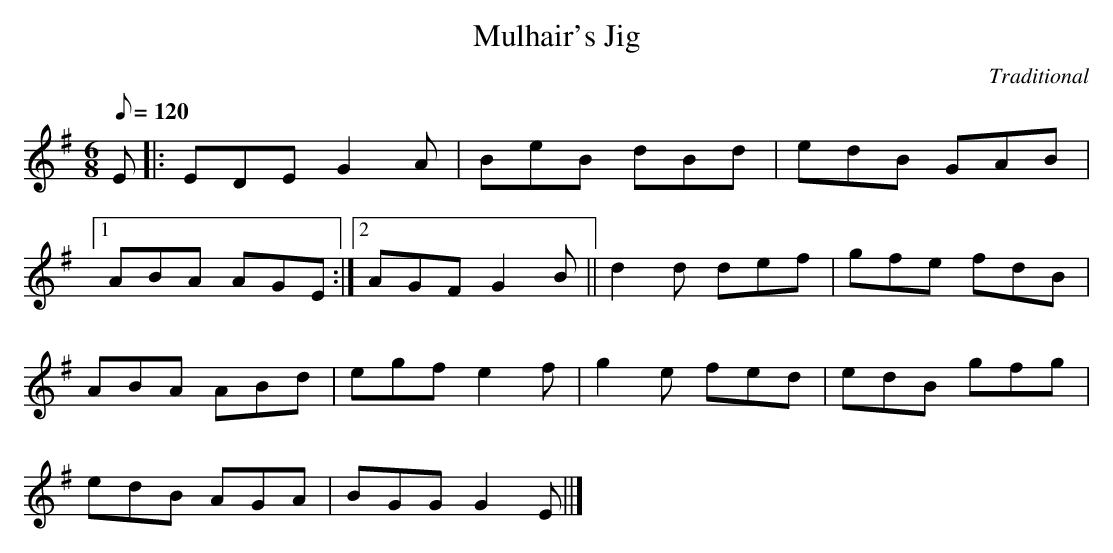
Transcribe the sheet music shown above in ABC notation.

X:1
T:Mulhair's Jig
M:6/8
L:1/8
Q:120     %Tempo
C:Traditional
K:G
E |:EDE G2 A |BeB dBd |edB GAB |1
ABA AGE :|2AGF G2 B ||d2 d def |gfe fdB |
ABA ABd |egf e2 f |g2 e fed |edB gfg |
edB AGA |BGG G2 E ||]
